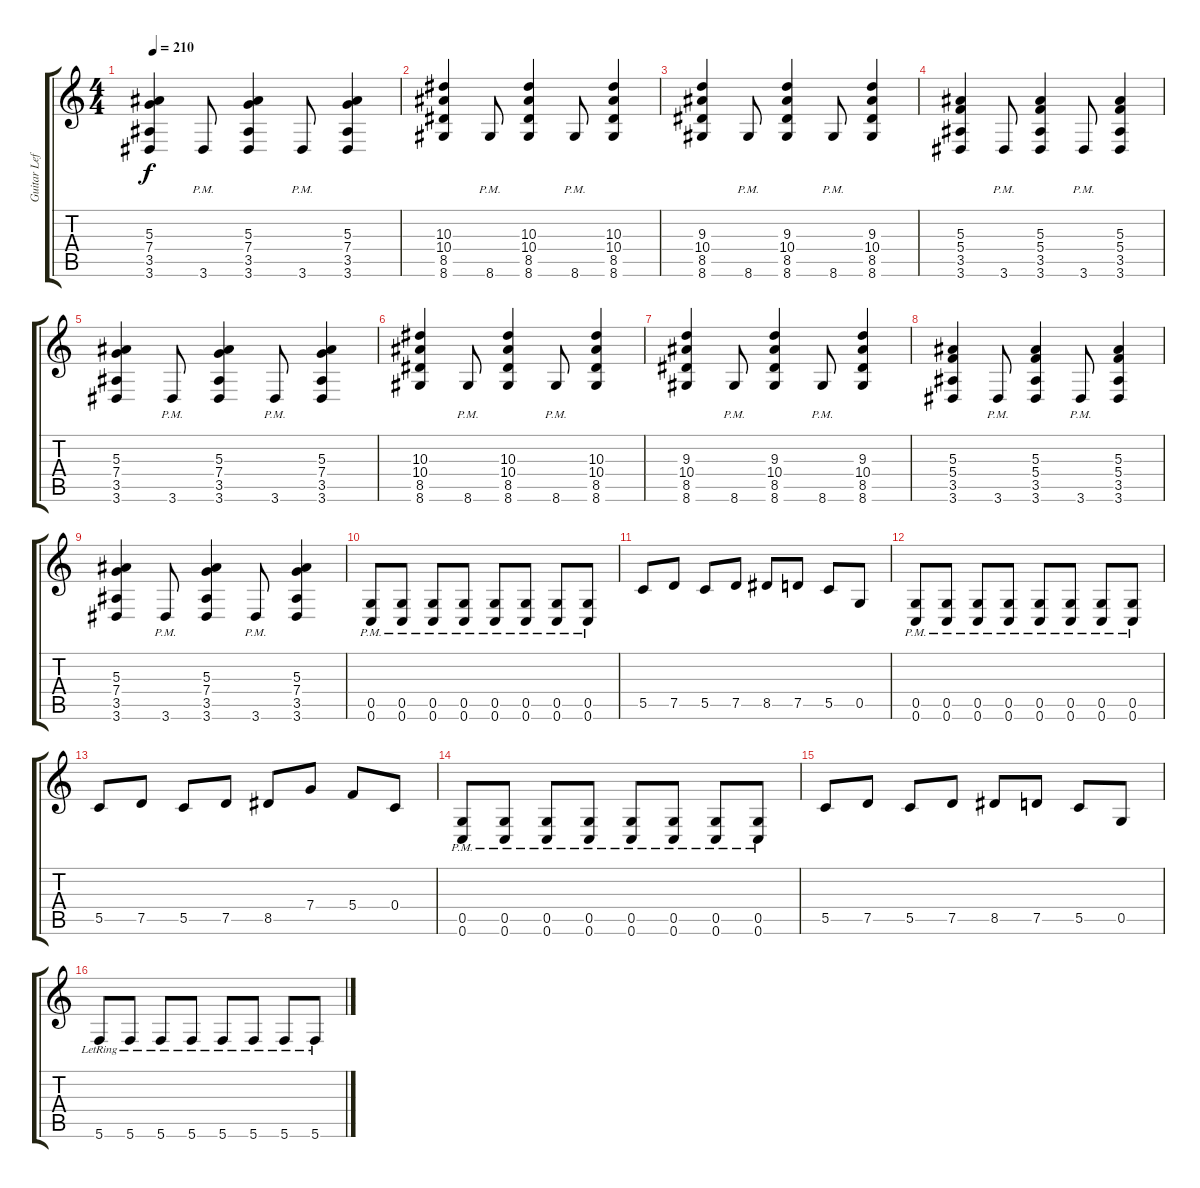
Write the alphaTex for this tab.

\track ("Guitar Left" "Guitar Lef") {instrument distortionguitar}
\staff {score tabs}
\tuning (D4 A3 F3 C3 G2 C2) {hide}
\ts (4 4)
\tempo 210
\clef g2
\ks c
(5.3 7.4 3.5 3.6).4{dy f} 3.6{pm}.8 (5.3 7.4 3.5 3.6).4 3.6{pm}.8 (5.3 7.4 3.5 3.6).4 |
(10.3 10.4 8.5 8.6).4 8.6{pm}.8 (10.3 10.4 8.5 8.6).4 8.6{pm}.8 (10.3 10.4 8.5 8.6).4 |
(9.3 10.4 8.5 8.6).4 8.6{pm}.8 (9.3 10.4 8.5 8.6).4 8.6{pm}.8 (9.3 10.4 8.5 8.6).4 |
(5.3 5.4 3.5 3.6).4 3.6{pm}.8 (5.3 5.4 3.5 3.6).4 3.6{pm}.8 (5.3 5.4 3.5 3.6).4 |
(5.3 7.4 3.5 3.6).4 3.6{pm}.8 (5.3 7.4 3.5 3.6).4 3.6{pm}.8 (5.3 7.4 3.5 3.6).4 |
(10.3 10.4 8.5 8.6).4 8.6{pm}.8 (10.3 10.4 8.5 8.6).4 8.6{pm}.8 (10.3 10.4 8.5 8.6).4 |
(9.3 10.4 8.5 8.6).4 8.6{pm}.8 (9.3 10.4 8.5 8.6).4 8.6{pm}.8 (9.3 10.4 8.5 8.6).4 |
(5.3 5.4 3.5 3.6).4 3.6{pm}.8 (5.3 5.4 3.5 3.6).4 3.6{pm}.8 (5.3 5.4 3.5 3.6).4 |
(5.3 7.4 3.5 3.6).4 3.6{pm}.8 (5.3 7.4 3.5 3.6).4 3.6{pm}.8 (5.3 7.4 3.5 3.6).4 |
(0.5{pm} 0.6{pm}).8 (0.5{pm} 0.6{pm}).8 (0.5{pm} 0.6{pm}).8 (0.5{pm} 0.6{pm}).8 (0.5{pm} 0.6{pm}).8 (0.5{pm} 0.6{pm}).8 (0.5{pm} 0.6{pm}).8 (0.5{pm} 0.6{pm}).8 |
5.5.8 7.5.8 5.5.8 7.5.8 8.5.8 7.5.8 5.5.8 0.5.8 |
(0.5{pm} 0.6{pm}).8 (0.5{pm} 0.6{pm}).8 (0.5{pm} 0.6{pm}).8 (0.5{pm} 0.6{pm}).8 (0.5{pm} 0.6{pm}).8 (0.5{pm} 0.6{pm}).8 (0.5{pm} 0.6{pm}).8 (0.5{pm} 0.6{pm}).8 |
5.5.8 7.5.8 5.5.8 7.5.8 8.5.8 7.4.8 5.4.8 0.4.8 |
(0.5{pm} 0.6{pm}).8 (0.5{pm} 0.6{pm}).8 (0.5{pm} 0.6{pm}).8 (0.5{pm} 0.6{pm}).8 (0.5{pm} 0.6{pm}).8 (0.5{pm} 0.6{pm}).8 (0.5{pm} 0.6{pm}).8 (0.5{pm} 0.6{pm}).8 |
5.5.8 7.5.8 5.5.8 7.5.8 8.5.8 7.5.8 5.5.8 0.5.8 |
5.6{lr}.8 5.6{lr}.8 5.6{lr}.8 5.6{lr}.8 5.6{lr}.8 5.6{lr}.8 5.6{lr}.8 5.6{lr}.8
